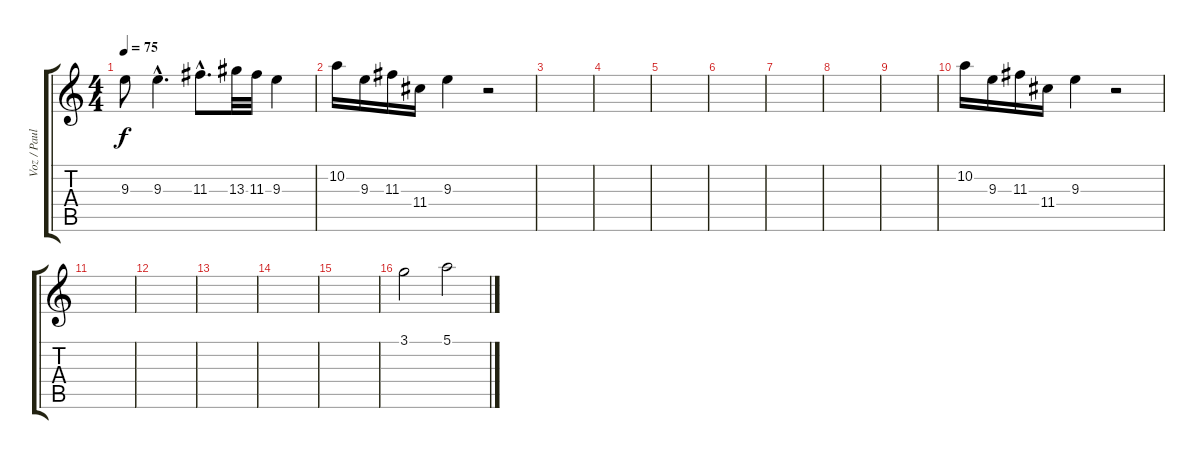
\track ("Voz / Paul" "Voz / Paul") {instrument distortionguitar}
\staff {score tabs}
\tuning (E4 B3 G3 D3 A2 E2) {hide}
\ts (4 4)
\tempo 75
\clef g2
\ks c
9.3.8{dy f} 9.3{hac}.4{d} 11.3{hac}.8{d} 13.3.32 11.3.32 9.3.4 |
10.2.16 9.3.16 11.3.16 11.4.16 9.3.4{volume 10} r.2 |
|
|
|
|
|
|
|
10.2.16 9.3.16 11.3.16 11.4.16 9.3.4{volume 10} r.2 |
|
|
|
|
|
3.1.2 5.1.2
